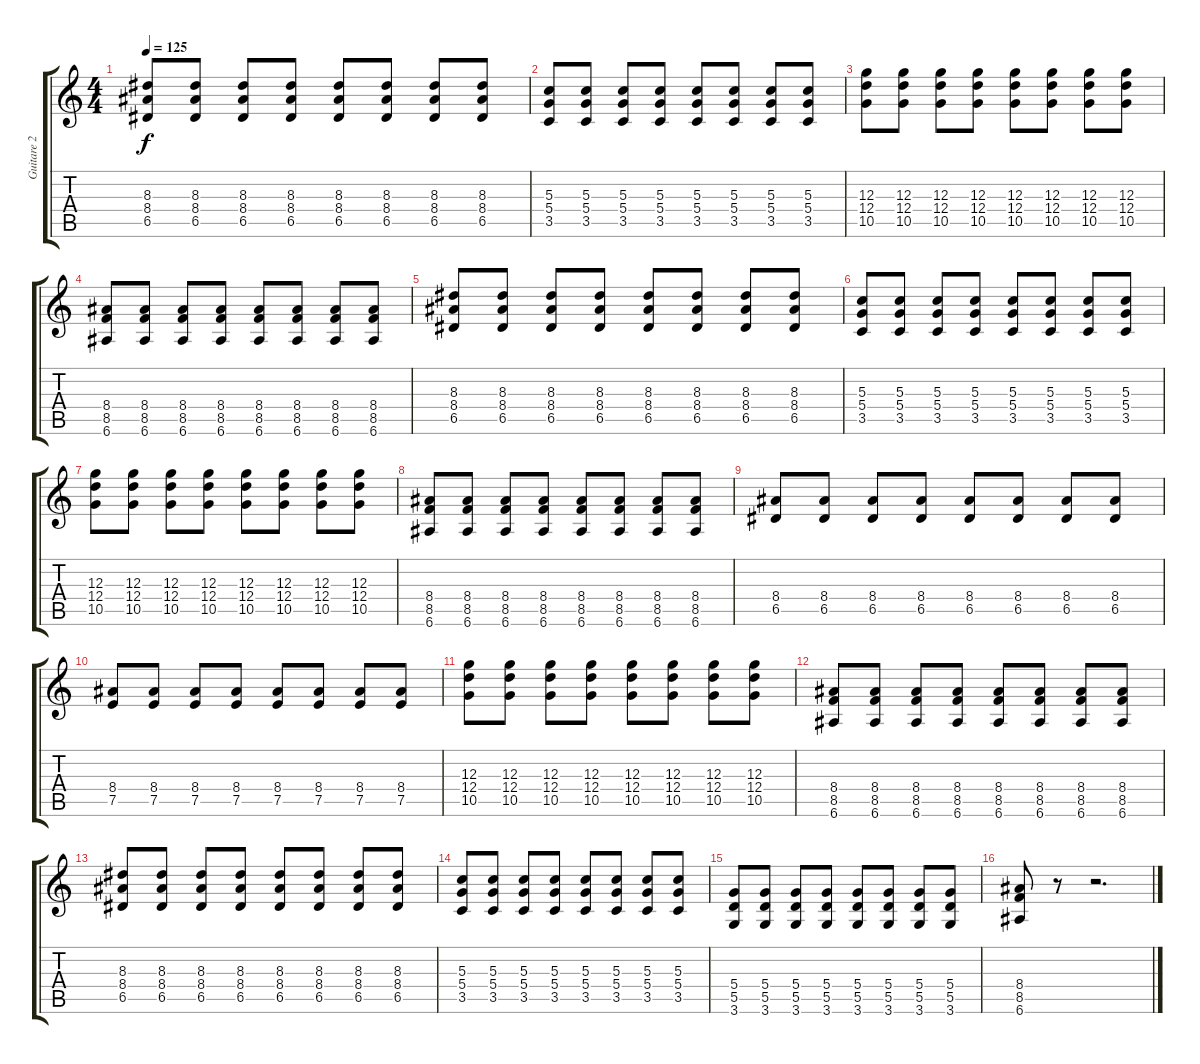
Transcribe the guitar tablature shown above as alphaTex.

\track ("Guitare 2" "Guitare 2") {instrument distortionguitar}
\staff {score tabs}
\tuning (E4 B3 G3 D3 A2 E2) {hide}
\ts (4 4)
\tempo 125
\clef g2
\ks c
(8.3 8.4 6.5).8{dy f} (8.3 8.4 6.5).8 (8.3 8.4 6.5).8 (8.3 8.4 6.5).8 (8.3 8.4 6.5).8 (8.3 8.4 6.5).8 (8.3 8.4 6.5).8 (8.3 8.4 6.5).8 |
(5.3 5.4 3.5).8 (5.3 5.4 3.5).8 (5.3 5.4 3.5).8 (5.3 5.4 3.5).8 (5.3 5.4 3.5).8 (5.3 5.4 3.5).8 (5.3 5.4 3.5).8 (5.3 5.4 3.5).8 |
(12.3 12.4 10.5).8 (12.3 12.4 10.5).8 (12.3 12.4 10.5).8 (12.3 12.4 10.5).8 (12.3 12.4 10.5).8 (12.3 12.4 10.5).8 (12.3 12.4 10.5).8 (12.3 12.4 10.5).8 |
(8.4 8.5 6.6).8 (8.4 8.5 6.6).8 (8.4 8.5 6.6).8 (8.4 8.5 6.6).8 (8.4 8.5 6.6).8 (8.4 8.5 6.6).8 (8.4 8.5 6.6).8 (8.4 8.5 6.6).8 |
(8.3 8.4 6.5).8 (8.3 8.4 6.5).8 (8.3 8.4 6.5).8 (8.3 8.4 6.5).8 (8.3 8.4 6.5).8 (8.3 8.4 6.5).8 (8.3 8.4 6.5).8 (8.3 8.4 6.5).8 |
(5.3 5.4 3.5).8 (5.3 5.4 3.5).8 (5.3 5.4 3.5).8 (5.3 5.4 3.5).8 (5.3 5.4 3.5).8 (5.3 5.4 3.5).8 (5.3 5.4 3.5).8 (5.3 5.4 3.5).8 |
(12.3 12.4 10.5).8 (12.3 12.4 10.5).8 (12.3 12.4 10.5).8 (12.3 12.4 10.5).8 (12.3 12.4 10.5).8 (12.3 12.4 10.5).8 (12.3 12.4 10.5).8 (12.3 12.4 10.5).8 |
(8.4 8.5 6.6).8 (8.4 8.5 6.6).8 (8.4 8.5 6.6).8 (8.4 8.5 6.6).8 (8.4 8.5 6.6).8 (8.4 8.5 6.6).8 (8.4 8.5 6.6).8 (8.4 8.5 6.6).8 |
(8.4 6.5).8 (8.4 6.5).8 (8.4 6.5).8 (8.4 6.5).8 (8.4 6.5).8 (8.4 6.5).8 (8.4 6.5).8 (8.4 6.5).8 |
(8.4 7.5).8 (8.4 7.5).8 (8.4 7.5).8 (8.4 7.5).8 (8.4 7.5).8 (8.4 7.5).8 (8.4 7.5).8 (8.4 7.5).8 |
(12.3 12.4 10.5).8 (12.3 12.4 10.5).8 (12.3 12.4 10.5).8 (12.3 12.4 10.5).8 (12.3 12.4 10.5).8 (12.3 12.4 10.5).8 (12.3 12.4 10.5).8 (12.3 12.4 10.5).8 |
(8.4 8.5 6.6).8 (8.4 8.5 6.6).8 (8.4 8.5 6.6).8 (8.4 8.5 6.6).8 (8.4 8.5 6.6).8 (8.4 8.5 6.6).8 (8.4 8.5 6.6).8 (8.4 8.5 6.6).8 |
(8.3 8.4 6.5).8 (8.3 8.4 6.5).8 (8.3 8.4 6.5).8 (8.3 8.4 6.5).8 (8.3 8.4 6.5).8 (8.3 8.4 6.5).8 (8.3 8.4 6.5).8 (8.3 8.4 6.5).8 |
(5.3 5.4 3.5).8 (5.3 5.4 3.5).8 (5.3 5.4 3.5).8 (5.3 5.4 3.5).8 (5.3 5.4 3.5).8 (5.3 5.4 3.5).8 (5.3 5.4 3.5).8 (5.3 5.4 3.5).8 |
(5.4 5.5 3.6).8 (5.4 5.5 3.6).8 (5.4 5.5 3.6).8 (5.4 5.5 3.6).8 (5.4 5.5 3.6).8 (5.4 5.5 3.6).8 (5.4 5.5 3.6).8 (5.4 5.5 3.6).8 |
(8.4 8.5 6.6).8 r.8 r.2{d}
